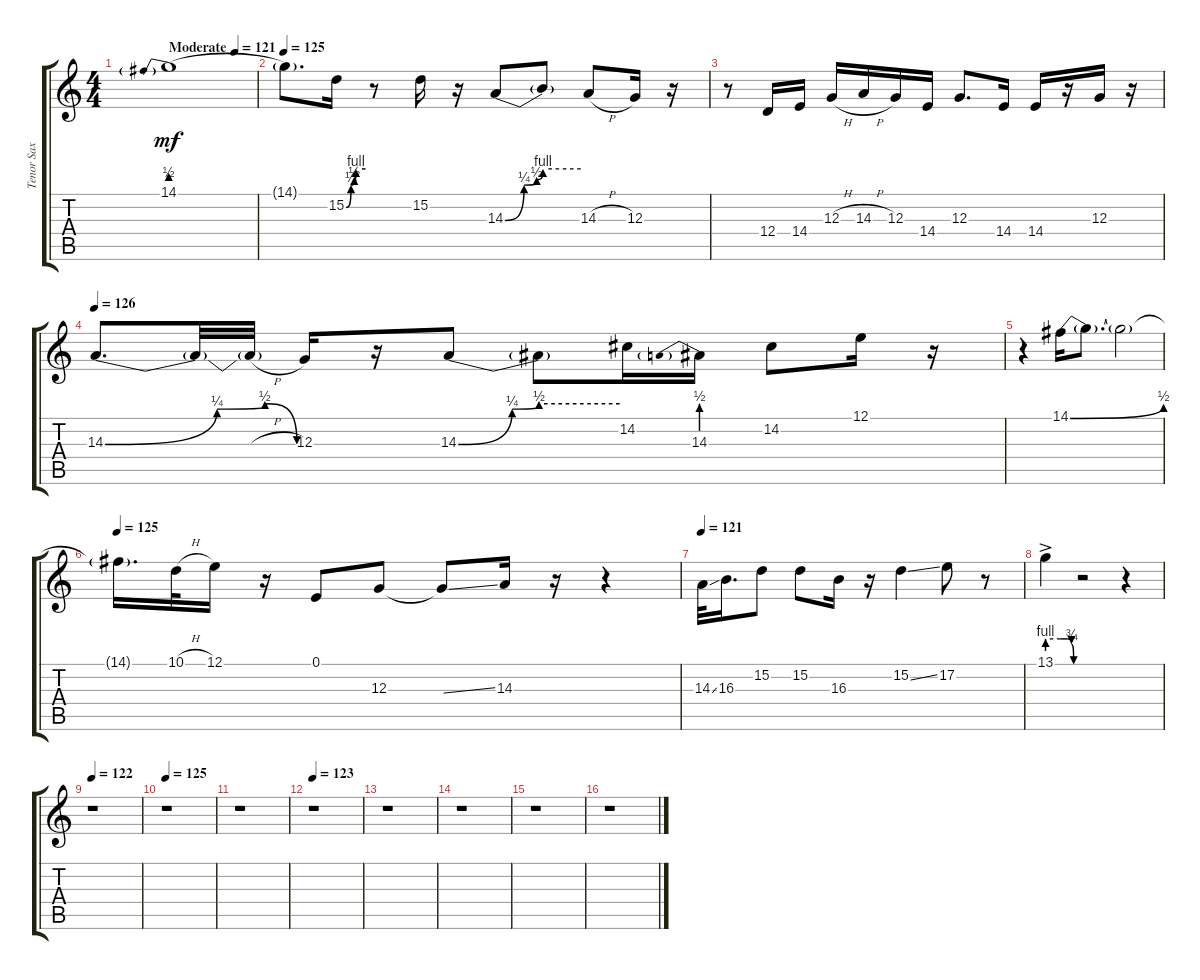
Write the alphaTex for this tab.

\track ("Tenor Sax (Bobby Keys)" "Tenor Sax ") {instrument tenorsax}
\staff {score tabs}
\tuning (E4 B3 G3 D3 A2 E2) {hide}
\ts (4 4)
\tempo (121 "Moderate")
\clef g2
\ks c
14.1{be (prebend 0 2 60 2)}.1{dy mf instrument tenorsax} |
\tempo 125
14.1{t}.8{d} 15.2{be (custom 0 0 15 1 25 2 30 4 60 4)}.16 r.8 15.2.16 r.16 14.3{be (custom 0 0 15 1 25 2 30 4 60 4)}.8 14.3{t}.8 14.3{h}.8 12.3.16 r.16 |
r.8 12.4.16 14.4.16 12.3{h}.16 14.3{h}.16 12.3.16 14.4.16 12.3.8{d} 14.4.16 14.4.16 r.16 12.3.16 r.16 |
\tempo 126
14.3{be (custom 0 0 35 1 50 2 60 0)}.8{d} 14.3{t}.32 14.3{h t}.32 12.3.16 r.16 14.3{be (custom 0 0 20 1 30 2 60 2)}.8 14.3{t}.8 14.2.16 14.3{be (prebend 0 2 60 2)}.16 14.2.8 12.1.16 r.16 |
r.4 14.1{be (bend 0 0 60 2)}.16 14.1{t}.8{d} 14.1{t}.2 |
\tempo 125
14.1{t}.16{d} 10.1{h}.32 12.1.16 r.16 0.1.8 12.3.8 12.3{ss t}.8 14.3.16 r.16 r.4 |
\tempo 121
14.3{ss}.32 16.3.16{d} 15.2.8 15.2.8 16.3.16 r.16 15.2{ss}.4 17.2.8 r.8 |
13.1{be (custom 0 4 30 4 45 4 55 3 60 0) ac}.4 r.2 r.4 |
\tempo 122
r.1 |
\tempo 125
r.1 |
r.1 |
\tempo 123
r.1 |
r.1 |
r.1 |
r.1 |
r.1
